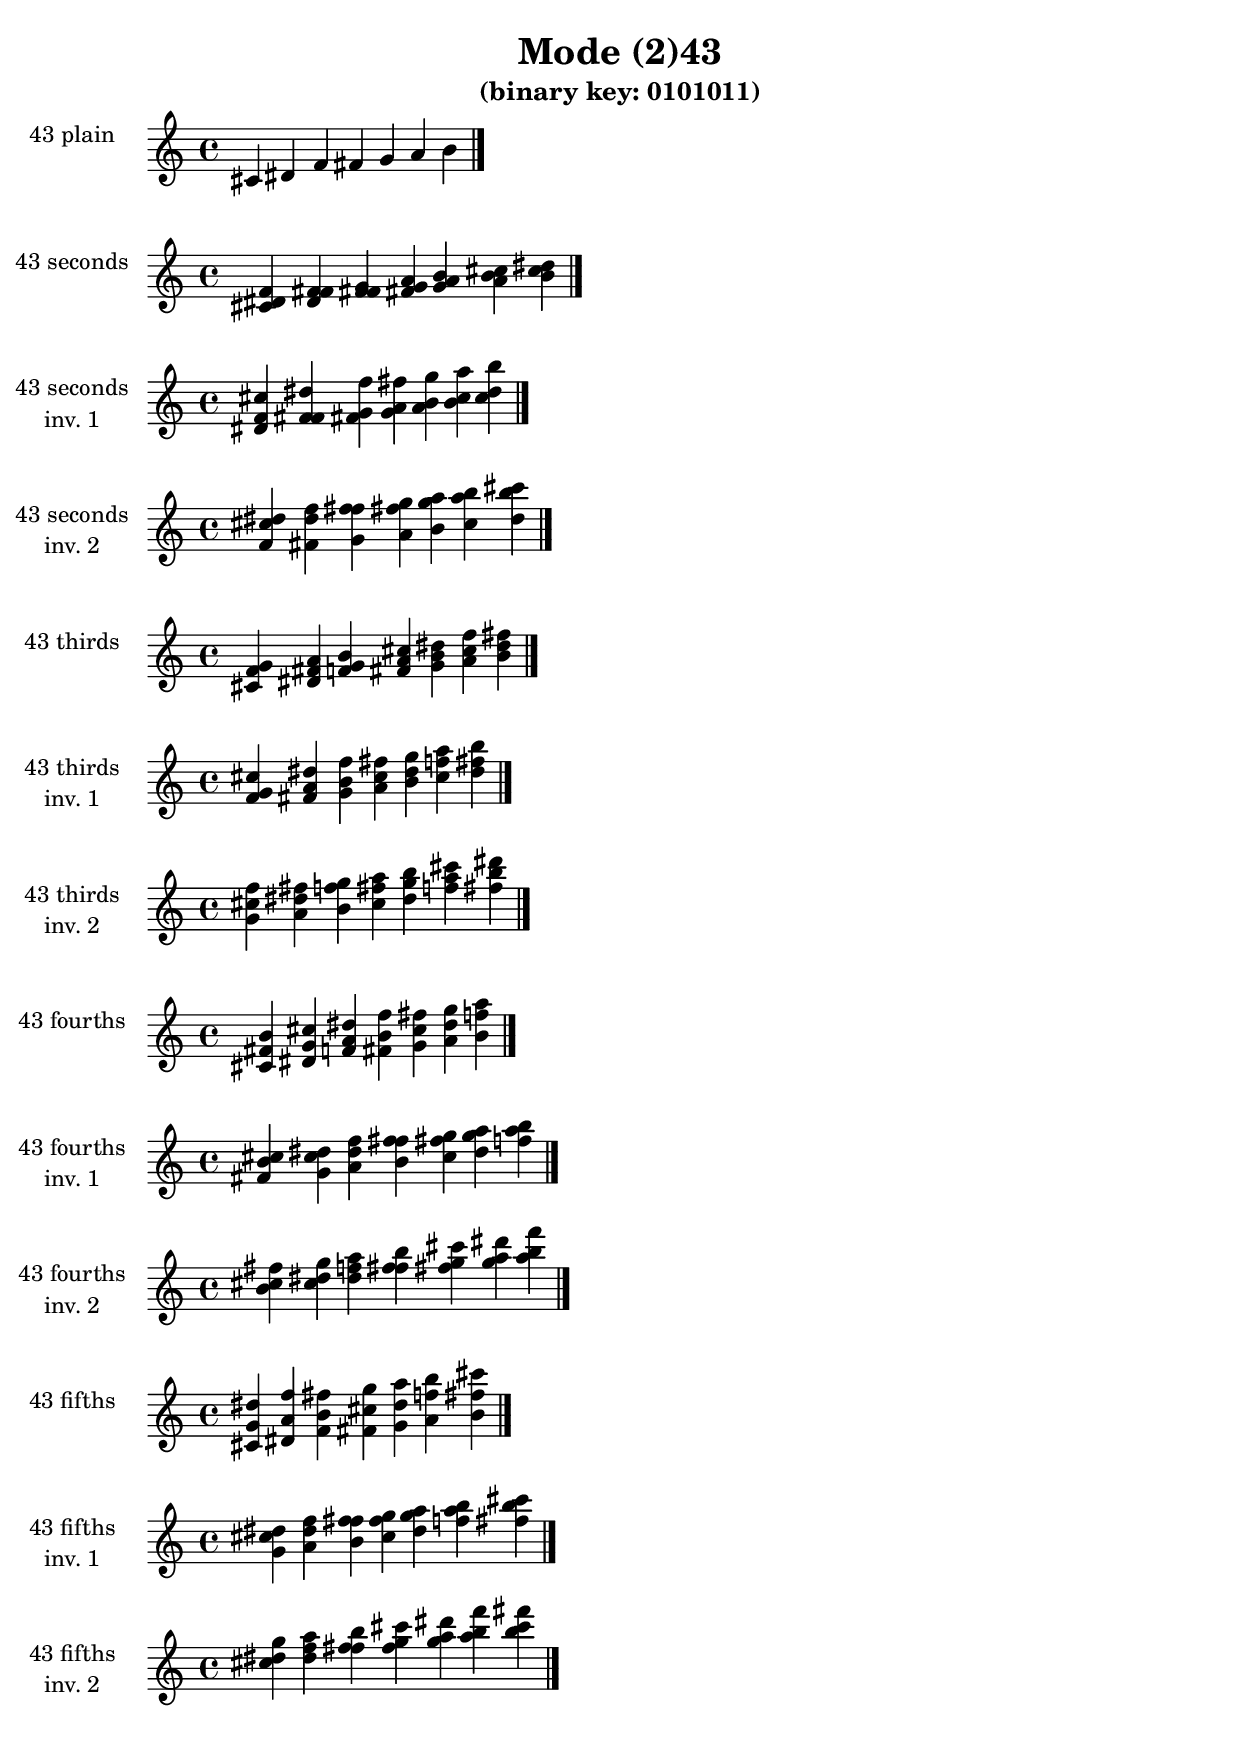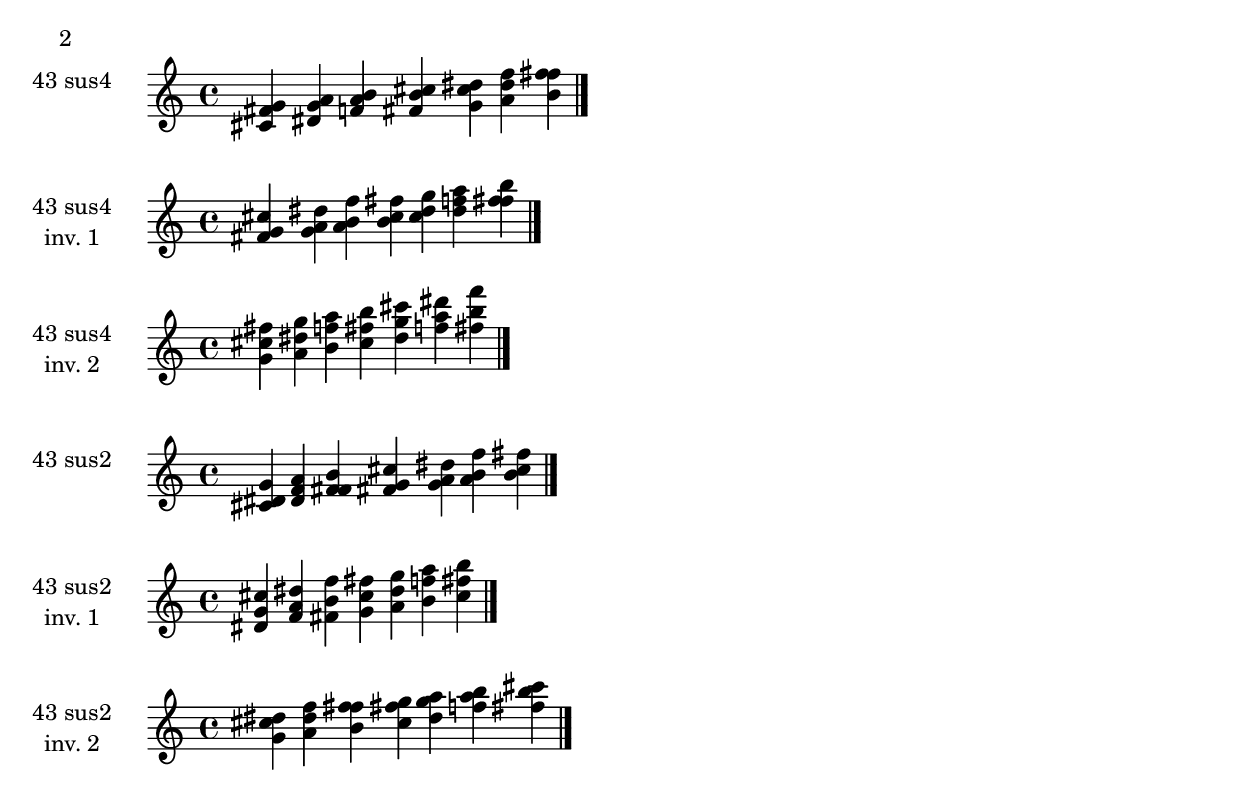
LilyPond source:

\version "2.19.0"

\header {
  title = "Mode (2)43"
  subtitle = "(binary key: 0101011)"
 %% Remove default LilyPond tagline
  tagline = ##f
}

\paper {
  #(set-paper-size "a4")
}

global = {
  \key c \major
  \time 4/4
  \tempo 4=100
}

\book {
  \score {
    \new Staff \with {
      instrumentName =  \markup { \column {
         \hcenter-in #14 \line { 43 plain }
         \hcenter-in #14 \line {  } } }
      midiInstrument = "oboe"
    } { \accidentalStyle "default"
        \cadenzaOn cis' dis' f' fis' g' a' b'  \cadenzaOff \bar "|." }
    \layout { }
  }
  \score {
    \new Staff \with {
      instrumentName =  \markup { \column {
         \hcenter-in #14 \line { 43 seconds }
         \hcenter-in #14 \line {  } } }
      midiInstrument = "oboe"
    } { \accidentalStyle "default"
        \cadenzaOn <cis' dis' f'> <dis' f' fis'> <f' fis' g'> <fis' g' a'> <g' a' b'> <a' b' cis''> <b' cis'' dis''>  \cadenzaOff \bar "|." }
    \layout { }
  }
  \score {
    \new Staff \with {
      instrumentName =  \markup { \column {
         \hcenter-in #14 \line { 43 seconds }
         \hcenter-in #14 \line { inv. 1 } } }
      midiInstrument = "oboe"
    } { \accidentalStyle "default"
        \cadenzaOn <dis' f' cis''> <f' fis' dis''> <fis' g' f''> <g' a' fis''> <a' b' g''> <b' cis'' a''> <cis'' dis'' b''>  \cadenzaOff \bar "|." }
    \layout { }
  }
  \score {
    \new Staff \with {
      instrumentName =  \markup { \column {
         \hcenter-in #14 \line { 43 seconds }
         \hcenter-in #14 \line { inv. 2 } } }
      midiInstrument = "oboe"
    } { \accidentalStyle "default"
        \cadenzaOn <f' cis'' dis''> <fis' dis'' f''> <g' f'' fis''> <a' fis'' g''> <b' g'' a''> <cis'' a'' b''> <dis'' b'' cis'''>  \cadenzaOff \bar "|." }
    \layout { }
  }
  \score {
    \new Staff \with {
      instrumentName =  \markup { \column {
         \hcenter-in #14 \line { 43 thirds }
         \hcenter-in #14 \line {  } } }
      midiInstrument = "oboe"
    } { \accidentalStyle "default"
        \cadenzaOn <cis' f' g'> <dis' fis' a'> <f' g' b'> <fis' a' cis''> <g' b' dis''> <a' cis'' f''> <b' dis'' fis''>  \cadenzaOff \bar "|." }
    \layout { }
  }
  \score {
    \new Staff \with {
      instrumentName =  \markup { \column {
         \hcenter-in #14 \line { 43 thirds }
         \hcenter-in #14 \line { inv. 1 } } }
      midiInstrument = "oboe"
    } { \accidentalStyle "default"
        \cadenzaOn <f' g' cis''> <fis' a' dis''> <g' b' f''> <a' cis'' fis''> <b' dis'' g''> <cis'' f'' a''> <dis'' fis'' b''>  \cadenzaOff \bar "|." }
    \layout { }
  }
  \score {
    \new Staff \with {
      instrumentName =  \markup { \column {
         \hcenter-in #14 \line { 43 thirds }
         \hcenter-in #14 \line { inv. 2 } } }
      midiInstrument = "oboe"
    } { \accidentalStyle "default"
        \cadenzaOn <g' cis'' f''> <a' dis'' fis''> <b' f'' g''> <cis'' fis'' a''> <dis'' g'' b''> <f'' a'' cis'''> <fis'' b'' dis'''>  \cadenzaOff \bar "|." }
    \layout { }
  }
  \score {
    \new Staff \with {
      instrumentName =  \markup { \column {
         \hcenter-in #14 \line { 43 fourths }
         \hcenter-in #14 \line {  } } }
      midiInstrument = "oboe"
    } { \accidentalStyle "default"
        \cadenzaOn <cis' fis' b'> <dis' g' cis''> <f' a' dis''> <fis' b' f''> <g' cis'' fis''> <a' dis'' g''> <b' f'' a''>  \cadenzaOff \bar "|." }
    \layout { }
  }
  \score {
    \new Staff \with {
      instrumentName =  \markup { \column {
         \hcenter-in #14 \line { 43 fourths }
         \hcenter-in #14 \line { inv. 1 } } }
      midiInstrument = "oboe"
    } { \accidentalStyle "default"
        \cadenzaOn <fis' b' cis''> <g' cis'' dis''> <a' dis'' f''> <b' f'' fis''> <cis'' fis'' g''> <dis'' g'' a''> <f'' a'' b''>  \cadenzaOff \bar "|." }
    \layout { }
  }
  \score {
    \new Staff \with {
      instrumentName =  \markup { \column {
         \hcenter-in #14 \line { 43 fourths }
         \hcenter-in #14 \line { inv. 2 } } }
      midiInstrument = "oboe"
    } { \accidentalStyle "default"
        \cadenzaOn <b' cis'' fis''> <cis'' dis'' g''> <dis'' f'' a''> <f'' fis'' b''> <fis'' g'' cis'''> <g'' a'' dis'''> <a'' b'' f'''>  \cadenzaOff \bar "|." }
    \layout { }
  }
  \score {
    \new Staff \with {
      instrumentName =  \markup { \column {
         \hcenter-in #14 \line { 43 fifths }
         \hcenter-in #14 \line {  } } }
      midiInstrument = "oboe"
    } { \accidentalStyle "default"
        \cadenzaOn <cis' g' dis''> <dis' a' f''> <f' b' fis''> <fis' cis'' g''> <g' dis'' a''> <a' f'' b''> <b' fis'' cis'''>  \cadenzaOff \bar "|." }
    \layout { }
  }
  \score {
    \new Staff \with {
      instrumentName =  \markup { \column {
         \hcenter-in #14 \line { 43 fifths }
         \hcenter-in #14 \line { inv. 1 } } }
      midiInstrument = "oboe"
    } { \accidentalStyle "default"
        \cadenzaOn <g' dis'' cis''> <a' f'' dis''> <b' fis'' f''> <cis'' g'' fis''> <dis'' a'' g''> <f'' b'' a''> <fis'' cis''' b''>  \cadenzaOff \bar "|." }
    \layout { }
  }
  \score {
    \new Staff \with {
      instrumentName =  \markup { \column {
         \hcenter-in #14 \line { 43 fifths }
         \hcenter-in #14 \line { inv. 2 } } }
      midiInstrument = "oboe"
    } { \accidentalStyle "default"
        \cadenzaOn <dis'' cis'' g''> <f'' dis'' a''> <fis'' f'' b''> <g'' fis'' cis'''> <a'' g'' dis'''> <b'' a'' f'''> <cis''' b'' fis'''>  \cadenzaOff \bar "|." }
    \layout { }
  }
  \score {
    \new Staff \with {
      instrumentName =  \markup { \column {
         \hcenter-in #14 \line { 43 sus4 }
         \hcenter-in #14 \line {  } } }
      midiInstrument = "oboe"
    } { \accidentalStyle "default"
        \cadenzaOn <cis' fis' g'> <dis' g' a'> <f' a' b'> <fis' b' cis''> <g' cis'' dis''> <a' dis'' f''> <b' f'' fis''>  \cadenzaOff \bar "|." }
    \layout { }
  }
  \score {
    \new Staff \with {
      instrumentName =  \markup { \column {
         \hcenter-in #14 \line { 43 sus4 }
         \hcenter-in #14 \line { inv. 1 } } }
      midiInstrument = "oboe"
    } { \accidentalStyle "default"
        \cadenzaOn <fis' g' cis''> <g' a' dis''> <a' b' f''> <b' cis'' fis''> <cis'' dis'' g''> <dis'' f'' a''> <f'' fis'' b''>  \cadenzaOff \bar "|." }
    \layout { }
  }
  \score {
    \new Staff \with {
      instrumentName =  \markup { \column {
         \hcenter-in #14 \line { 43 sus4 }
         \hcenter-in #14 \line { inv. 2 } } }
      midiInstrument = "oboe"
    } { \accidentalStyle "default"
        \cadenzaOn <g' cis'' fis''> <a' dis'' g''> <b' f'' a''> <cis'' fis'' b''> <dis'' g'' cis'''> <f'' a'' dis'''> <fis'' b'' f'''>  \cadenzaOff \bar "|." }
    \layout { }
  }
  \score {
    \new Staff \with {
      instrumentName =  \markup { \column {
         \hcenter-in #14 \line { 43 sus2 }
         \hcenter-in #14 \line {  } } }
      midiInstrument = "oboe"
    } { \accidentalStyle "default"
        \cadenzaOn <cis' dis' g'> <dis' f' a'> <f' fis' b'> <fis' g' cis''> <g' a' dis''> <a' b' f''> <b' cis'' fis''>  \cadenzaOff \bar "|." }
    \layout { }
  }
  \score {
    \new Staff \with {
      instrumentName =  \markup { \column {
         \hcenter-in #14 \line { 43 sus2 }
         \hcenter-in #14 \line { inv. 1 } } }
      midiInstrument = "oboe"
    } { \accidentalStyle "default"
        \cadenzaOn <dis' g' cis''> <f' a' dis''> <fis' b' f''> <g' cis'' fis''> <a' dis'' g''> <b' f'' a''> <cis'' fis'' b''>  \cadenzaOff \bar "|." }
    \layout { }
  }
  \score {
    \new Staff \with {
      instrumentName =  \markup { \column {
         \hcenter-in #14 \line { 43 sus2 }
         \hcenter-in #14 \line { inv. 2 } } }
      midiInstrument = "oboe"
    } { \accidentalStyle "default"
        \cadenzaOn <g' cis'' dis''> <a' dis'' f''> <b' f'' fis''> <cis'' fis'' g''> <dis'' g'' a''> <f'' a'' b''> <fis'' b'' cis'''>  \cadenzaOff \bar "|." }
    \layout { }
  }
}

\book {
  \bookOutputSuffix "plain_"
  \score {
    \new Staff \with {
      instrumentName =  \markup { \column {
         \hcenter-in #14 \line { 43 plain }
         \hcenter-in #14 \line {  } } }
      midiInstrument = "oboe"
    } { \accidentalStyle "default"
        \cadenzaOn cis' dis' f' fis' g' a' b'  \cadenzaOff \bar "|." }
    \midi { }
  }
}
\book {
  \bookOutputSuffix "seconds_"
  \score {
    \new Staff \with {
      instrumentName =  \markup { \column {
         \hcenter-in #14 \line { 43 seconds }
         \hcenter-in #14 \line {  } } }
      midiInstrument = "oboe"
    } { \accidentalStyle "default"
        \cadenzaOn <cis' dis' f'> <dis' f' fis'> <f' fis' g'> <fis' g' a'> <g' a' b'> <a' b' cis''> <b' cis'' dis''>  \cadenzaOff \bar "|." }
    \midi { }
  }
}
\book {
  \bookOutputSuffix "seconds_inv. 1"
  \score {
    \new Staff \with {
      instrumentName =  \markup { \column {
         \hcenter-in #14 \line { 43 seconds }
         \hcenter-in #14 \line { inv. 1 } } }
      midiInstrument = "oboe"
    } { \accidentalStyle "default"
        \cadenzaOn <dis' f' cis''> <f' fis' dis''> <fis' g' f''> <g' a' fis''> <a' b' g''> <b' cis'' a''> <cis'' dis'' b''>  \cadenzaOff \bar "|." }
    \midi { }
  }
}
\book {
  \bookOutputSuffix "seconds_inv. 2"
  \score {
    \new Staff \with {
      instrumentName =  \markup { \column {
         \hcenter-in #14 \line { 43 seconds }
         \hcenter-in #14 \line { inv. 2 } } }
      midiInstrument = "oboe"
    } { \accidentalStyle "default"
        \cadenzaOn <f' cis'' dis''> <fis' dis'' f''> <g' f'' fis''> <a' fis'' g''> <b' g'' a''> <cis'' a'' b''> <dis'' b'' cis'''>  \cadenzaOff \bar "|." }
    \midi { }
  }
}
\book {
  \bookOutputSuffix "thirds_"
  \score {
    \new Staff \with {
      instrumentName =  \markup { \column {
         \hcenter-in #14 \line { 43 thirds }
         \hcenter-in #14 \line {  } } }
      midiInstrument = "oboe"
    } { \accidentalStyle "default"
        \cadenzaOn <cis' f' g'> <dis' fis' a'> <f' g' b'> <fis' a' cis''> <g' b' dis''> <a' cis'' f''> <b' dis'' fis''>  \cadenzaOff \bar "|." }
    \midi { }
  }
}
\book {
  \bookOutputSuffix "thirds_inv. 1"
  \score {
    \new Staff \with {
      instrumentName =  \markup { \column {
         \hcenter-in #14 \line { 43 thirds }
         \hcenter-in #14 \line { inv. 1 } } }
      midiInstrument = "oboe"
    } { \accidentalStyle "default"
        \cadenzaOn <f' g' cis''> <fis' a' dis''> <g' b' f''> <a' cis'' fis''> <b' dis'' g''> <cis'' f'' a''> <dis'' fis'' b''>  \cadenzaOff \bar "|." }
    \midi { }
  }
}
\book {
  \bookOutputSuffix "thirds_inv. 2"
  \score {
    \new Staff \with {
      instrumentName =  \markup { \column {
         \hcenter-in #14 \line { 43 thirds }
         \hcenter-in #14 \line { inv. 2 } } }
      midiInstrument = "oboe"
    } { \accidentalStyle "default"
        \cadenzaOn <g' cis'' f''> <a' dis'' fis''> <b' f'' g''> <cis'' fis'' a''> <dis'' g'' b''> <f'' a'' cis'''> <fis'' b'' dis'''>  \cadenzaOff \bar "|." }
    \midi { }
  }
}
\book {
  \bookOutputSuffix "fourths_"
  \score {
    \new Staff \with {
      instrumentName =  \markup { \column {
         \hcenter-in #14 \line { 43 fourths }
         \hcenter-in #14 \line {  } } }
      midiInstrument = "oboe"
    } { \accidentalStyle "default"
        \cadenzaOn <cis' fis' b'> <dis' g' cis''> <f' a' dis''> <fis' b' f''> <g' cis'' fis''> <a' dis'' g''> <b' f'' a''>  \cadenzaOff \bar "|." }
    \midi { }
  }
}
\book {
  \bookOutputSuffix "fourths_inv. 1"
  \score {
    \new Staff \with {
      instrumentName =  \markup { \column {
         \hcenter-in #14 \line { 43 fourths }
         \hcenter-in #14 \line { inv. 1 } } }
      midiInstrument = "oboe"
    } { \accidentalStyle "default"
        \cadenzaOn <fis' b' cis''> <g' cis'' dis''> <a' dis'' f''> <b' f'' fis''> <cis'' fis'' g''> <dis'' g'' a''> <f'' a'' b''>  \cadenzaOff \bar "|." }
    \midi { }
  }
}
\book {
  \bookOutputSuffix "fourths_inv. 2"
  \score {
    \new Staff \with {
      instrumentName =  \markup { \column {
         \hcenter-in #14 \line { 43 fourths }
         \hcenter-in #14 \line { inv. 2 } } }
      midiInstrument = "oboe"
    } { \accidentalStyle "default"
        \cadenzaOn <b' cis'' fis''> <cis'' dis'' g''> <dis'' f'' a''> <f'' fis'' b''> <fis'' g'' cis'''> <g'' a'' dis'''> <a'' b'' f'''>  \cadenzaOff \bar "|." }
    \midi { }
  }
}
\book {
  \bookOutputSuffix "fifths_"
  \score {
    \new Staff \with {
      instrumentName =  \markup { \column {
         \hcenter-in #14 \line { 43 fifths }
         \hcenter-in #14 \line {  } } }
      midiInstrument = "oboe"
    } { \accidentalStyle "default"
        \cadenzaOn <cis' g' dis''> <dis' a' f''> <f' b' fis''> <fis' cis'' g''> <g' dis'' a''> <a' f'' b''> <b' fis'' cis'''>  \cadenzaOff \bar "|." }
    \midi { }
  }
}
\book {
  \bookOutputSuffix "fifths_inv. 1"
  \score {
    \new Staff \with {
      instrumentName =  \markup { \column {
         \hcenter-in #14 \line { 43 fifths }
         \hcenter-in #14 \line { inv. 1 } } }
      midiInstrument = "oboe"
    } { \accidentalStyle "default"
        \cadenzaOn <g' dis'' cis''> <a' f'' dis''> <b' fis'' f''> <cis'' g'' fis''> <dis'' a'' g''> <f'' b'' a''> <fis'' cis''' b''>  \cadenzaOff \bar "|." }
    \midi { }
  }
}
\book {
  \bookOutputSuffix "fifths_inv. 2"
  \score {
    \new Staff \with {
      instrumentName =  \markup { \column {
         \hcenter-in #14 \line { 43 fifths }
         \hcenter-in #14 \line { inv. 2 } } }
      midiInstrument = "oboe"
    } { \accidentalStyle "default"
        \cadenzaOn <dis'' cis'' g''> <f'' dis'' a''> <fis'' f'' b''> <g'' fis'' cis'''> <a'' g'' dis'''> <b'' a'' f'''> <cis''' b'' fis'''>  \cadenzaOff \bar "|." }
    \midi { }
  }
}
\book {
  \bookOutputSuffix "sus4_"
  \score {
    \new Staff \with {
      instrumentName =  \markup { \column {
         \hcenter-in #14 \line { 43 sus4 }
         \hcenter-in #14 \line {  } } }
      midiInstrument = "oboe"
    } { \accidentalStyle "default"
        \cadenzaOn <cis' fis' g'> <dis' g' a'> <f' a' b'> <fis' b' cis''> <g' cis'' dis''> <a' dis'' f''> <b' f'' fis''>  \cadenzaOff \bar "|." }
    \midi { }
  }
}
\book {
  \bookOutputSuffix "sus4_inv. 1"
  \score {
    \new Staff \with {
      instrumentName =  \markup { \column {
         \hcenter-in #14 \line { 43 sus4 }
         \hcenter-in #14 \line { inv. 1 } } }
      midiInstrument = "oboe"
    } { \accidentalStyle "default"
        \cadenzaOn <fis' g' cis''> <g' a' dis''> <a' b' f''> <b' cis'' fis''> <cis'' dis'' g''> <dis'' f'' a''> <f'' fis'' b''>  \cadenzaOff \bar "|." }
    \midi { }
  }
}
\book {
  \bookOutputSuffix "sus4_inv. 2"
  \score {
    \new Staff \with {
      instrumentName =  \markup { \column {
         \hcenter-in #14 \line { 43 sus4 }
         \hcenter-in #14 \line { inv. 2 } } }
      midiInstrument = "oboe"
    } { \accidentalStyle "default"
        \cadenzaOn <g' cis'' fis''> <a' dis'' g''> <b' f'' a''> <cis'' fis'' b''> <dis'' g'' cis'''> <f'' a'' dis'''> <fis'' b'' f'''>  \cadenzaOff \bar "|." }
    \midi { }
  }
}
\book {
  \bookOutputSuffix "sus2_"
  \score {
    \new Staff \with {
      instrumentName =  \markup { \column {
         \hcenter-in #14 \line { 43 sus2 }
         \hcenter-in #14 \line {  } } }
      midiInstrument = "oboe"
    } { \accidentalStyle "default"
        \cadenzaOn <cis' dis' g'> <dis' f' a'> <f' fis' b'> <fis' g' cis''> <g' a' dis''> <a' b' f''> <b' cis'' fis''>  \cadenzaOff \bar "|." }
    \midi { }
  }
}
\book {
  \bookOutputSuffix "sus2_inv. 1"
  \score {
    \new Staff \with {
      instrumentName =  \markup { \column {
         \hcenter-in #14 \line { 43 sus2 }
         \hcenter-in #14 \line { inv. 1 } } }
      midiInstrument = "oboe"
    } { \accidentalStyle "default"
        \cadenzaOn <dis' g' cis''> <f' a' dis''> <fis' b' f''> <g' cis'' fis''> <a' dis'' g''> <b' f'' a''> <cis'' fis'' b''>  \cadenzaOff \bar "|." }
    \midi { }
  }
}
\book {
  \bookOutputSuffix "sus2_inv. 2"
  \score {
    \new Staff \with {
      instrumentName =  \markup { \column {
         \hcenter-in #14 \line { 43 sus2 }
         \hcenter-in #14 \line { inv. 2 } } }
      midiInstrument = "oboe"
    } { \accidentalStyle "default"
        \cadenzaOn <g' cis'' dis''> <a' dis'' f''> <b' f'' fis''> <cis'' fis'' g''> <dis'' g'' a''> <f'' a'' b''> <fis'' b'' cis'''>  \cadenzaOff \bar "|." }
    \midi { }
  }
}
